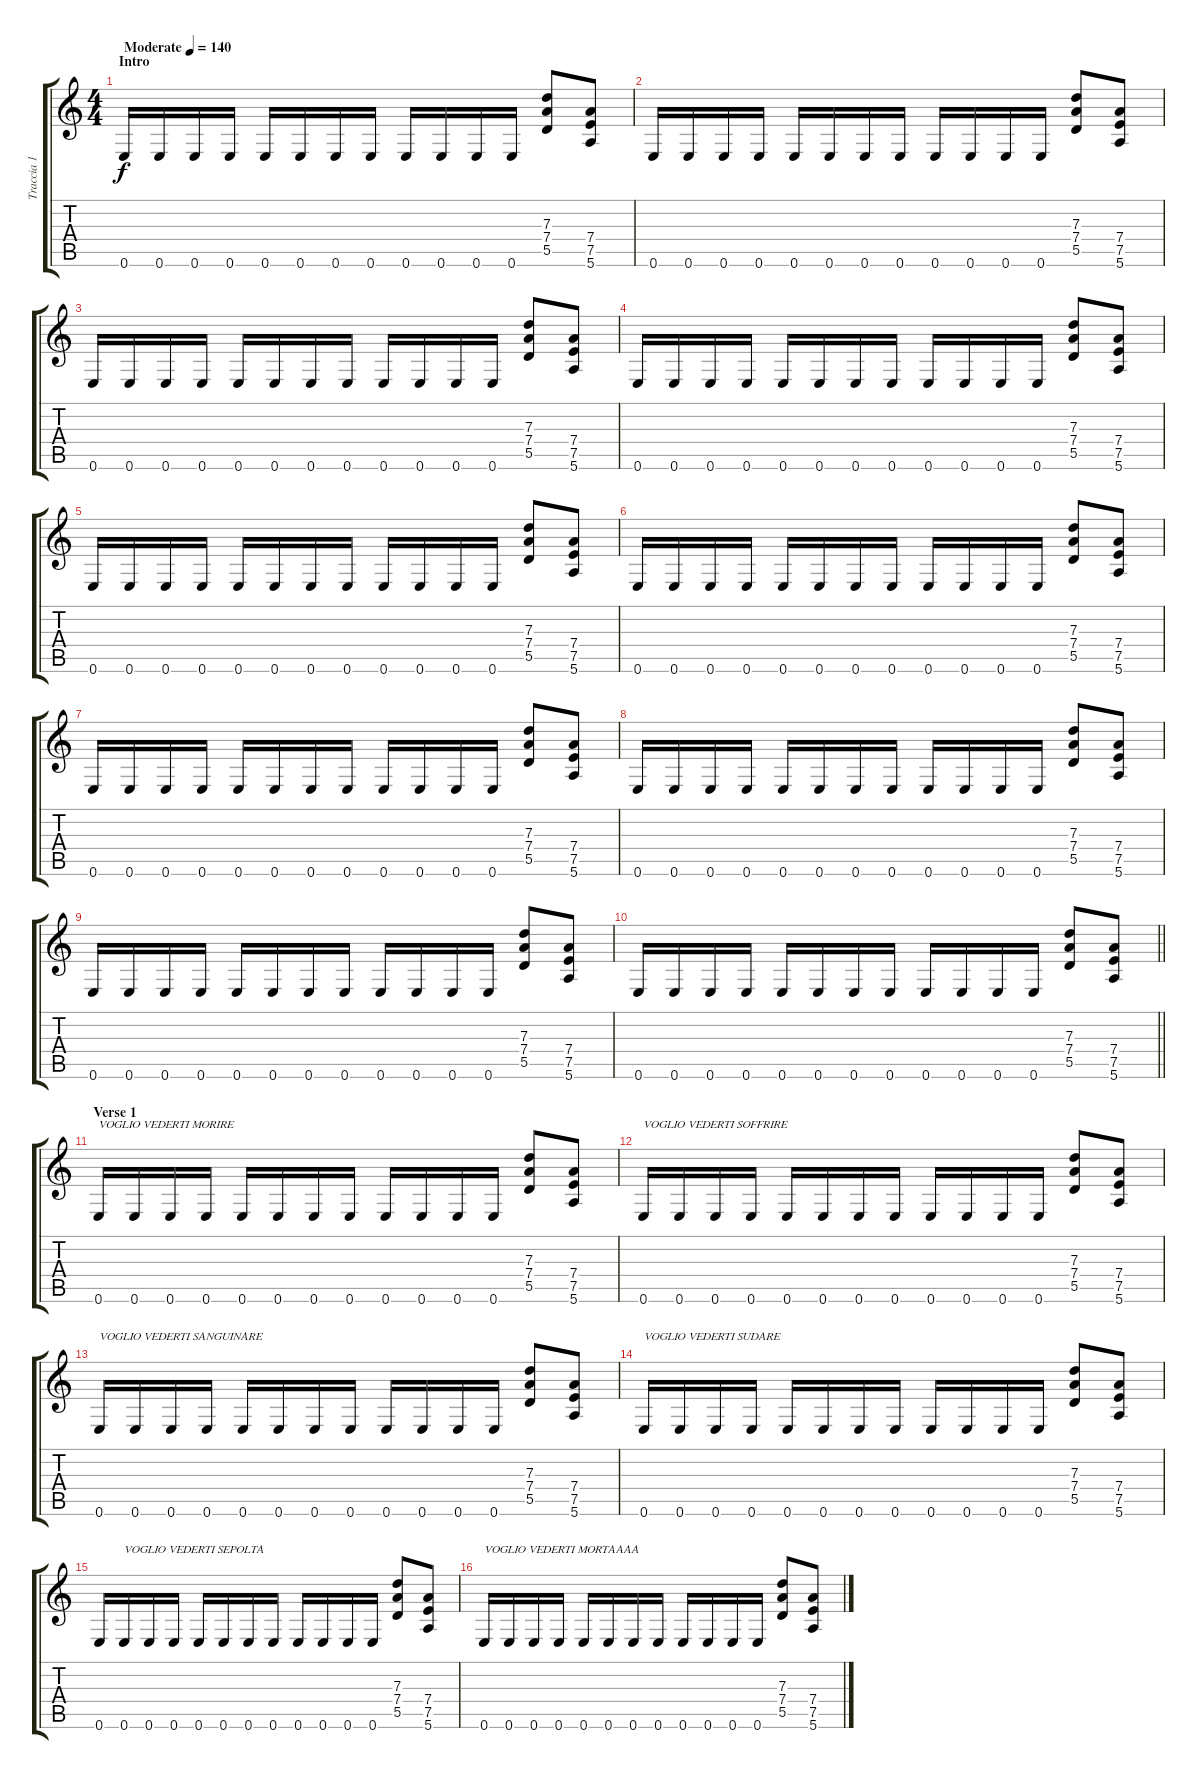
\track ("Traccia 1" "Traccia 1") {instrument distortionguitar}
\staff {score tabs}
\tuning (E4 B3 G3 D3 A2 E2) {hide}
\ts (4 4)
\section ("" "Intro")
\tempo (140 "Moderate")
\clef g2
\ks c
0.6.16{dy f instrument distortionguitar} 0.6.16 0.6.16 0.6.16 0.6.16 0.6.16 0.6.16 0.6.16 0.6.16 0.6.16 0.6.16 0.6.16 (7.3 7.4 5.5).8 (7.4 7.5 5.6).8 |
0.6.16 0.6.16 0.6.16 0.6.16 0.6.16 0.6.16 0.6.16 0.6.16 0.6.16 0.6.16 0.6.16 0.6.16 (7.3 7.4 5.5).8 (7.4 7.5 5.6).8 |
0.6.16 0.6.16 0.6.16 0.6.16 0.6.16 0.6.16 0.6.16 0.6.16 0.6.16 0.6.16 0.6.16 0.6.16 (7.3 7.4 5.5).8 (7.4 7.5 5.6).8 |
0.6.16 0.6.16 0.6.16 0.6.16 0.6.16 0.6.16 0.6.16 0.6.16 0.6.16 0.6.16 0.6.16 0.6.16 (7.3 7.4 5.5).8 (7.4 7.5 5.6).8 |
0.6.16 0.6.16 0.6.16 0.6.16 0.6.16 0.6.16 0.6.16 0.6.16 0.6.16 0.6.16 0.6.16 0.6.16 (7.3 7.4 5.5).8 (7.4 7.5 5.6).8 |
0.6.16 0.6.16 0.6.16 0.6.16 0.6.16 0.6.16 0.6.16 0.6.16 0.6.16 0.6.16 0.6.16 0.6.16 (7.3 7.4 5.5).8 (7.4 7.5 5.6).8 |
0.6.16 0.6.16 0.6.16 0.6.16 0.6.16 0.6.16 0.6.16 0.6.16 0.6.16 0.6.16 0.6.16 0.6.16 (7.3 7.4 5.5).8 (7.4 7.5 5.6).8 |
0.6.16 0.6.16 0.6.16 0.6.16 0.6.16 0.6.16 0.6.16 0.6.16 0.6.16 0.6.16 0.6.16 0.6.16 (7.3 7.4 5.5).8 (7.4 7.5 5.6).8 |
0.6.16 0.6.16 0.6.16 0.6.16 0.6.16 0.6.16 0.6.16 0.6.16 0.6.16 0.6.16 0.6.16 0.6.16 (7.3 7.4 5.5).8 (7.4 7.5 5.6).8 |
\barLineRight lightlight
0.6.16 0.6.16 0.6.16 0.6.16 0.6.16 0.6.16 0.6.16 0.6.16 0.6.16 0.6.16 0.6.16 0.6.16 (7.3 7.4 5.5).8 (7.4 7.5 5.6).8 |
\section ("" "Verse 1")
0.6.16{txt "VOGLIO VEDERTI MORIRE"} 0.6.16 0.6.16 0.6.16 0.6.16 0.6.16 0.6.16 0.6.16 0.6.16 0.6.16 0.6.16 0.6.16 (7.3 7.4 5.5).8 (7.4 7.5 5.6).8 |
0.6.16{txt "VOGLIO VEDERTI SOFFRIRE"} 0.6.16 0.6.16 0.6.16 0.6.16 0.6.16 0.6.16 0.6.16 0.6.16 0.6.16 0.6.16 0.6.16 (7.3 7.4 5.5).8 (7.4 7.5 5.6).8 |
0.6.16{txt "VOGLIO VEDERTI SANGUINARE"} 0.6.16 0.6.16 0.6.16 0.6.16 0.6.16 0.6.16 0.6.16 0.6.16 0.6.16 0.6.16 0.6.16 (7.3 7.4 5.5).8 (7.4 7.5 5.6).8 |
0.6.16{txt "VOGLIO VEDERTI SUDARE"} 0.6.16 0.6.16 0.6.16 0.6.16 0.6.16 0.6.16 0.6.16 0.6.16 0.6.16 0.6.16 0.6.16 (7.3 7.4 5.5).8 (7.4 7.5 5.6).8 |
0.6.16 0.6.16{txt "VOGLIO VEDERTI SEPOLTA"} 0.6.16 0.6.16 0.6.16 0.6.16 0.6.16 0.6.16 0.6.16 0.6.16 0.6.16 0.6.16 (7.3 7.4 5.5).8 (7.4 7.5 5.6).8 |
0.6.16{txt "VOGLIO VEDERTI MORTAAAA"} 0.6.16 0.6.16 0.6.16 0.6.16 0.6.16 0.6.16 0.6.16 0.6.16 0.6.16 0.6.16 0.6.16 (7.3 7.4 5.5).8 (7.4 7.5 5.6).8
